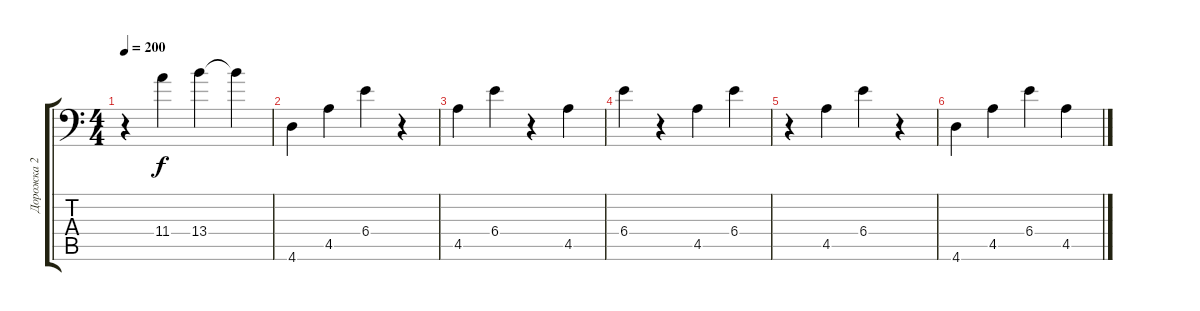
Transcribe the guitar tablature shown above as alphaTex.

\track ("Дорожка 2" "Дорожка 2") {instrument distortionguitar}
\staff {score tabs}
\tuning (C4 G3 Eb3 Bb2 F2 Bb1) {hide}
\ts (4 4)
\tempo 200
\clef f4
\ks c
r.4{dy f} 11.4{t}.4 13.4.4 13.4{t}.4 |
4.6.4 4.5.4 6.4.4 r.4 |
4.5.4 6.4.4 r.4 4.5.4 |
6.4.4 r.4 4.5.4 6.4.4 |
r.4 4.5.4 6.4.4 r.4 |
4.6.4 4.5.4 6.4.4 4.5.4
